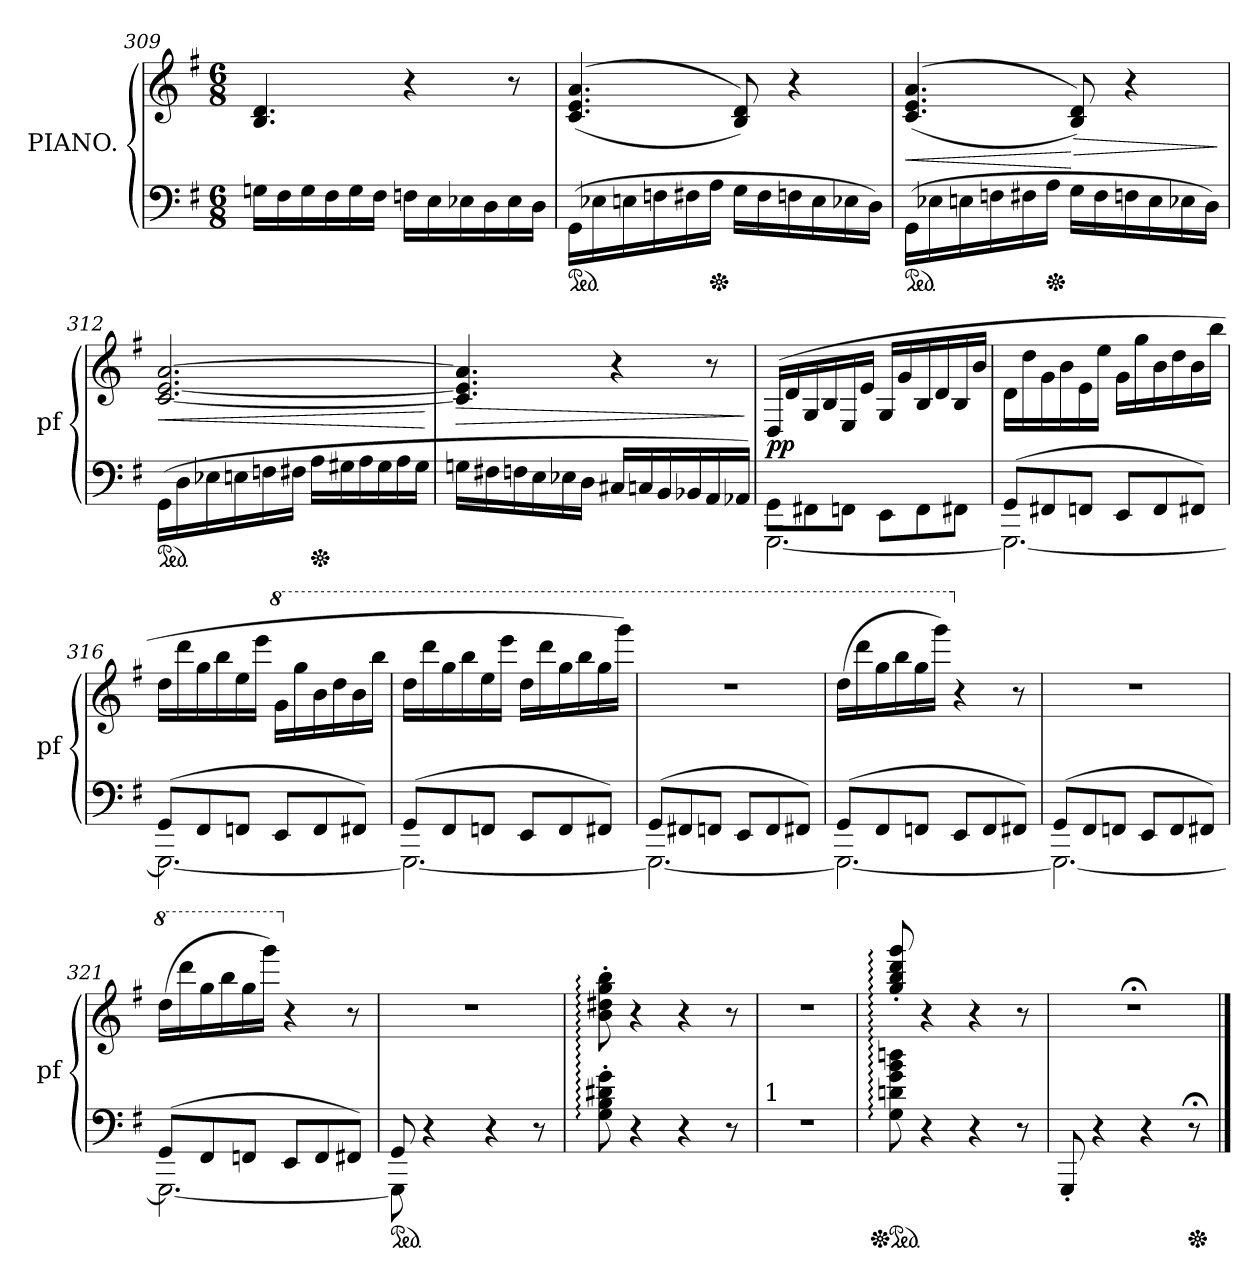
**kern	**kern	**dynam
*part1	*part1	*part1
*staff2	*staff1	*staff1/2
*I"PIANO.	*	*
*I'pf	*	*
*clefF4	*clefG2	*
*k[f#]	*k[f#]	*
*M6/8	*M6/8	*
=309	=309	=309
16Gn\LL	4.B/ 4.d/	.
16F#\	.	.
16G\	.	.
16F#\	.	.
16G\	.	.
16F#\JJ	.	.
16Fn\LL	4r	.
16E\	.	.
16E-X\	.	.
16D\	.	.
16E-\	8r	.
16D\JJ	.	.
=310	=310	=310
*ped	*	*
(>16GG\LL	(<(>4.c/ 4.e/ 4.a/	.
16E-X\	.	.
16En\	.	.
16Fn\	.	.
16F#X\	.	.
*Xped	*	*
16A\JJ	.	.
16G\LL	8B/ 8d/))	.
16F#\	.	.
16Fn\	4r	.
16E\	.	.
16E-X\	.	.
16D\JJ)	.	.
=311	=311	=311
!	!	!LO:HP:b
*ped	*	*
(>16GG\LL	(<(>4.c/ 4.e/ 4.a/	<
16E-X\	.	.
16En\	.	.
16Fn\	.	.
16F#X\	.	.
*Xped	*	*
16A\JJ	.	.
!	!	!LO:HP:n=1:b
16G\LL	8B/ 8d/))	[ >
16F#\	.	.
16Fn\	4r	.
16E\	.	.
16E-X\	.	.
16D\JJ)	.	.
.	.	]
=312	=312	=312
!	!	!LO:HP:b
*ped	*	*
(>16GG\LL	[2.c/ [2.e/ [2.a/	<
16D\	.	.
16E-X\	.	.
16En\	.	.
16Fn\	.	.
16F#X\JJ	.	.
*Xped	*	*
16A\LL	.	.
16G#X\	.	.
16A\	.	.
16G#\	.	.
16A\	.	.
16G#\JJ	.	.
.	.	[
=313	=313	=313
!	!	!LO:HP:b
16Gn\LL	4.c]/ 4.e]/ 4.a]/	>
16F#X\	.	.
16Fn\	.	.
16E\	.	.
16E-X\	.	.
16D\JJ	.	.
16C#X/LL	4r	.
16Cn/	.	.
16BB/	.	.
16BB-X/	.	.
16AA/	8r	.
16AA-X/JJ)	.	.
.	.	]
=314	=314	=314
*^	*	*
8GG\L	[<2.GGG\	(>16D/LL	pp
.	.	16d/	.
8FF#X\	.	16G/	.
.	.	16B/	.
8FFn\J	.	16E/	.
.	.	16e/JJ	.
8EE\L	.	16G/LL	.
.	.	16g/	.
8FF\	.	16B/	.
.	.	16d/	.
8FF#X\J	.	16B/	.
.	.	16b/JJ	.
=315	=315	=315	=315
(>8GG/L	2.GGG\_<	16d\LL	.
.	.	16dd\	.
8FF#X/	.	16g\	.
.	.	16b\	.
8FFn/J	.	16e\	.
.	.	16ee\JJ	.
8EE/L	.	16g\LL	.
.	.	16gg\	.
8FF/	.	16b\	.
.	.	16dd\	.
8FF#X/J)	.	16b\	.
.	.	16bb\JJ	.
=316	=316	=316	=316
(>8GG/L	2.GGG\_<	16dd\LL	.
.	.	16ddd\	.
8FF#/	.	16gg\	.
.	.	16bb\	.
8FFn/J	.	16ee\	.
.	.	16eee\JJ	.
*	*	*8va	*
8EE/L	.	16gg\LL	.
.	.	16ggg\	.
8FF/	.	16bb\	.
.	.	16ddd\	.
8FF#X/J)	.	16bb\	.
.	.	16bbb\JJ	.
=317	=317	=317	=317
(>8GG/L	2.GGG\_<	16ddd\LL	.
.	.	16dddd\	.
8FF#/	.	16ggg\	.
.	.	16bbb\	.
8FFn/J	.	16eee\	.
.	.	16eeee\JJ	.
8EE/L	.	16ddd\LL	.
.	.	16dddd\	.
8FF/	.	16ggg\	.
.	.	16bbb\	.
8FF#X/J)	.	16ggg\	.
.	.	16gggg\JJ)	.
=318	=318	=318	=318
*	*	*X8va	*
(>8GG/L	2.GGG\_<	2.r	.
8FF#X/	.	.	.
8FFn/J	.	.	.
8EE/L	.	.	.
8FF/	.	.	.
8FF#X/J)	.	.	.
=319	=319	=319	=319
*	*	*8va	*
(>8GG/L	2.GGG\_<	(>16ddd\LL	.
.	.	16dddd\	.
8FF#/	.	16ggg\	.
.	.	16bbb\	.
8FFn/J	.	16ggg\	.
.	.	16gggg\JJ)	.
*	*	*X8va	*
8EE/L	.	4r	.
8FF/	.	.	.
8FF#X/J)	.	8r	.
=320	=320	=320	=320
(>8GG/L	2.GGG\_<	2.r	.
8FF#/	.	.	.
8FFn/J	.	.	.
8EE/L	.	.	.
8FF/	.	.	.
8FF#X/J)	.	.	.
=321	=321	=321	=321
*	*	*8va	*
(>8GG/L	2.GGG\_	(>16ddd\LL	.
.	.	16dddd\	.
8FF#/	.	16ggg\	.
.	.	16bbb\	.
8FFn/J	.	16ggg\	.
.	.	16gggg\JJ)	.
*	*	*X8va	*
8EE/L	.	4r	.
8FF/	.	.	.
8FF#X/J)	.	8r	.
=322	=322	=322	=322
*ped	*	*	*
8GG/	8GGG\]	2.r	.
4r	8ryy	.	.
.	2ryy	.	.
4r	.	.	.
8r	.	.	.
*v	*v	*	*
=323	=323	=323
8G::'\ 8B::'\ 8d#X::'\ 8g::'\	8b::'\ 8dd#X::'\ 8gg::'\ 8bb::'\	.
4r	4r	.
4r	4r	.
8r	8r	.
=324	=324	=324
!LO:TX:a:t=1	!	!
2.r	2.r	.
=325	=325	=325
*Xped	*	*
*ped	*	*
8G::\ 8dn::\ 8g::\ 8b::\ 8ddn::\	8gg::'>/ 8bb::'>/ 8ddd::'>/ 8ggg::'>/	.
4r	4r	.
4r	4r	.
8r	8r	.
=326	=326	=326
8GGG'/	2.r;<	.
4r	.	.
4r	.	.
*Xped	*	*
8r;<	.	.
==	==	==
*-	*-	*-
